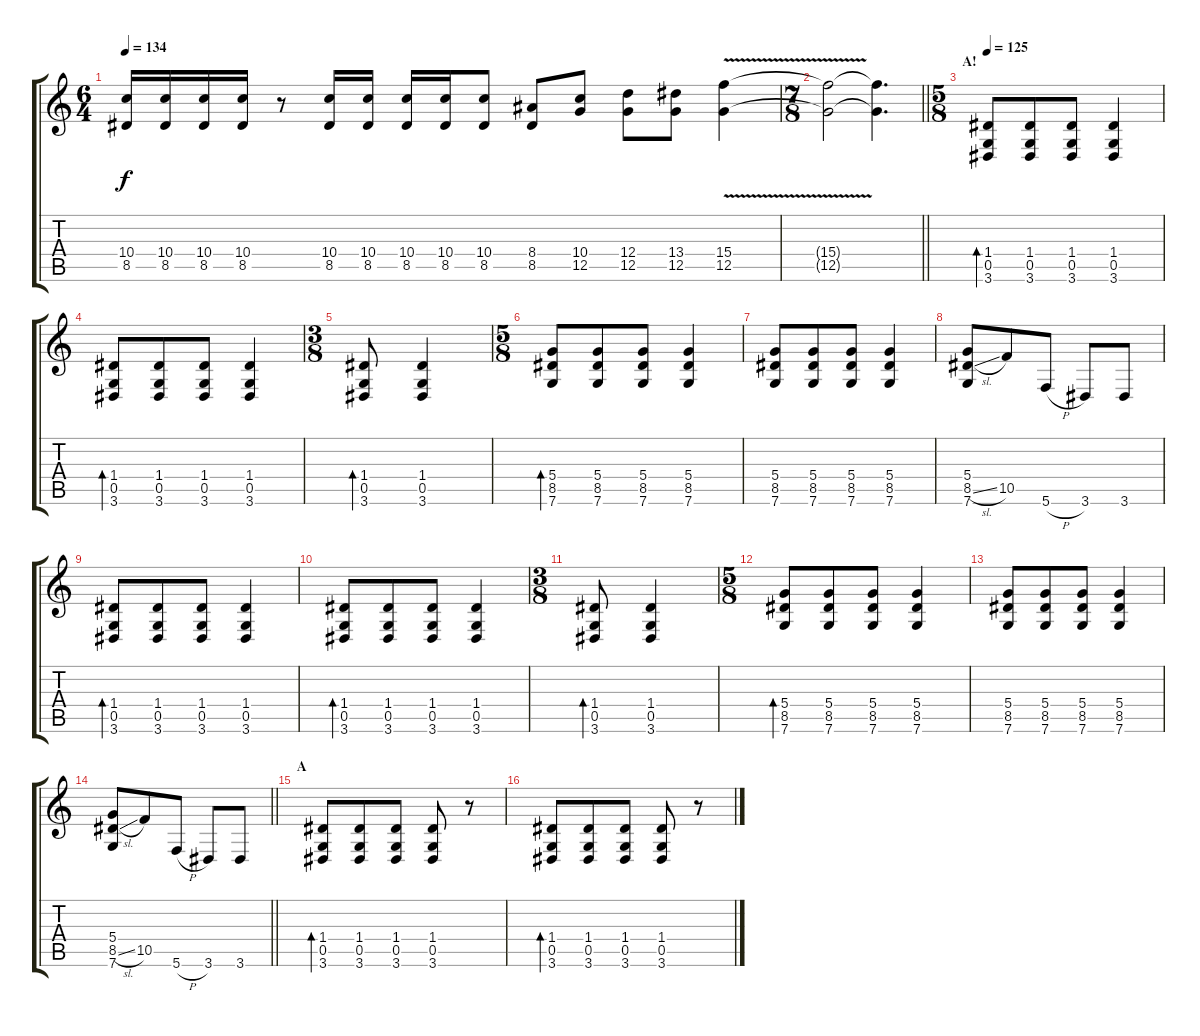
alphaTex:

\track "" {instrument electricguitarmuted}
\staff {score tabs}
\tuning (G4 E4 A3 D3 G2 C2) {hide}
\ts (6 4)
\tempo 134
\clef g2
\ks c
(10.4 8.5).16{dy f} (10.4 8.5).16 (10.4 8.5).16 (10.4 8.5).16 r.8 (10.4 8.5).16 (10.4 8.5).16 (10.4 8.5).16 (10.4 8.5).16 (10.4 8.5).8 (8.4 8.5).8 (10.4 12.5).8 (12.4 12.5).8 (13.4 12.5).8 (15.4{v} 12.5{v}).4 |
\ts (7 8)
\barLineRight lightlight
(15.4{t} 12.5{t}).2 (15.4{t} 12.5{t}).4{d} |
\ts (5 8)
\section ("" "A!")
\tempo 125
(1.4 0.5 3.6).8{bd 240} (1.4 0.5 3.6).8 (1.4 0.5 3.6).8 (1.4 0.5 3.6).4 |
(1.4 0.5 3.6).8{bd 240} (1.4 0.5 3.6).8 (1.4 0.5 3.6).8 (1.4 0.5 3.6).4 |
\ts (3 8)
(1.4 0.5 3.6).8{bd 240} (1.4 0.5 3.6).4 |
\ts (5 8)
(5.4 8.5 7.6).8{bd 240} (5.4 8.5 7.6).8 (5.4 8.5 7.6).8 (5.4 8.5 7.6).4 |
(5.4 8.5 7.6).8 (5.4 8.5 7.6).8 (5.4 8.5 7.6).8 (5.4 8.5 7.6).4 |
(5.4 8.5{sl} 7.6).8 10.5.8 5.6{h}.8 3.6.8 3.6.8 |
(1.4 0.5 3.6).8{bd 240} (1.4 0.5 3.6).8 (1.4 0.5 3.6).8 (1.4 0.5 3.6).4 |
(1.4 0.5 3.6).8{bd 240} (1.4 0.5 3.6).8 (1.4 0.5 3.6).8 (1.4 0.5 3.6).4 |
\ts (3 8)
(1.4 0.5 3.6).8{bd 240} (1.4 0.5 3.6).4 |
\ts (5 8)
(5.4 8.5 7.6).8{bd 240} (5.4 8.5 7.6).8 (5.4 8.5 7.6).8 (5.4 8.5 7.6).4 |
(5.4 8.5 7.6).8 (5.4 8.5 7.6).8 (5.4 8.5 7.6).8 (5.4 8.5 7.6).4 |
\barLineRight lightlight
(5.4 8.5{sl} 7.6).8 10.5.8 5.6{h}.8 3.6.8 3.6.8 |
\section ("" "A")
(1.4 0.5 3.6).8{bd 240 instrument electricguitarmuted} (1.4 0.5 3.6).8 (1.4 0.5 3.6).8 (1.4 0.5 3.6).8 r.8 |
(1.4 0.5 3.6).8{bd 240} (1.4 0.5 3.6).8 (1.4 0.5 3.6).8 (1.4 0.5 3.6).8 r.8
